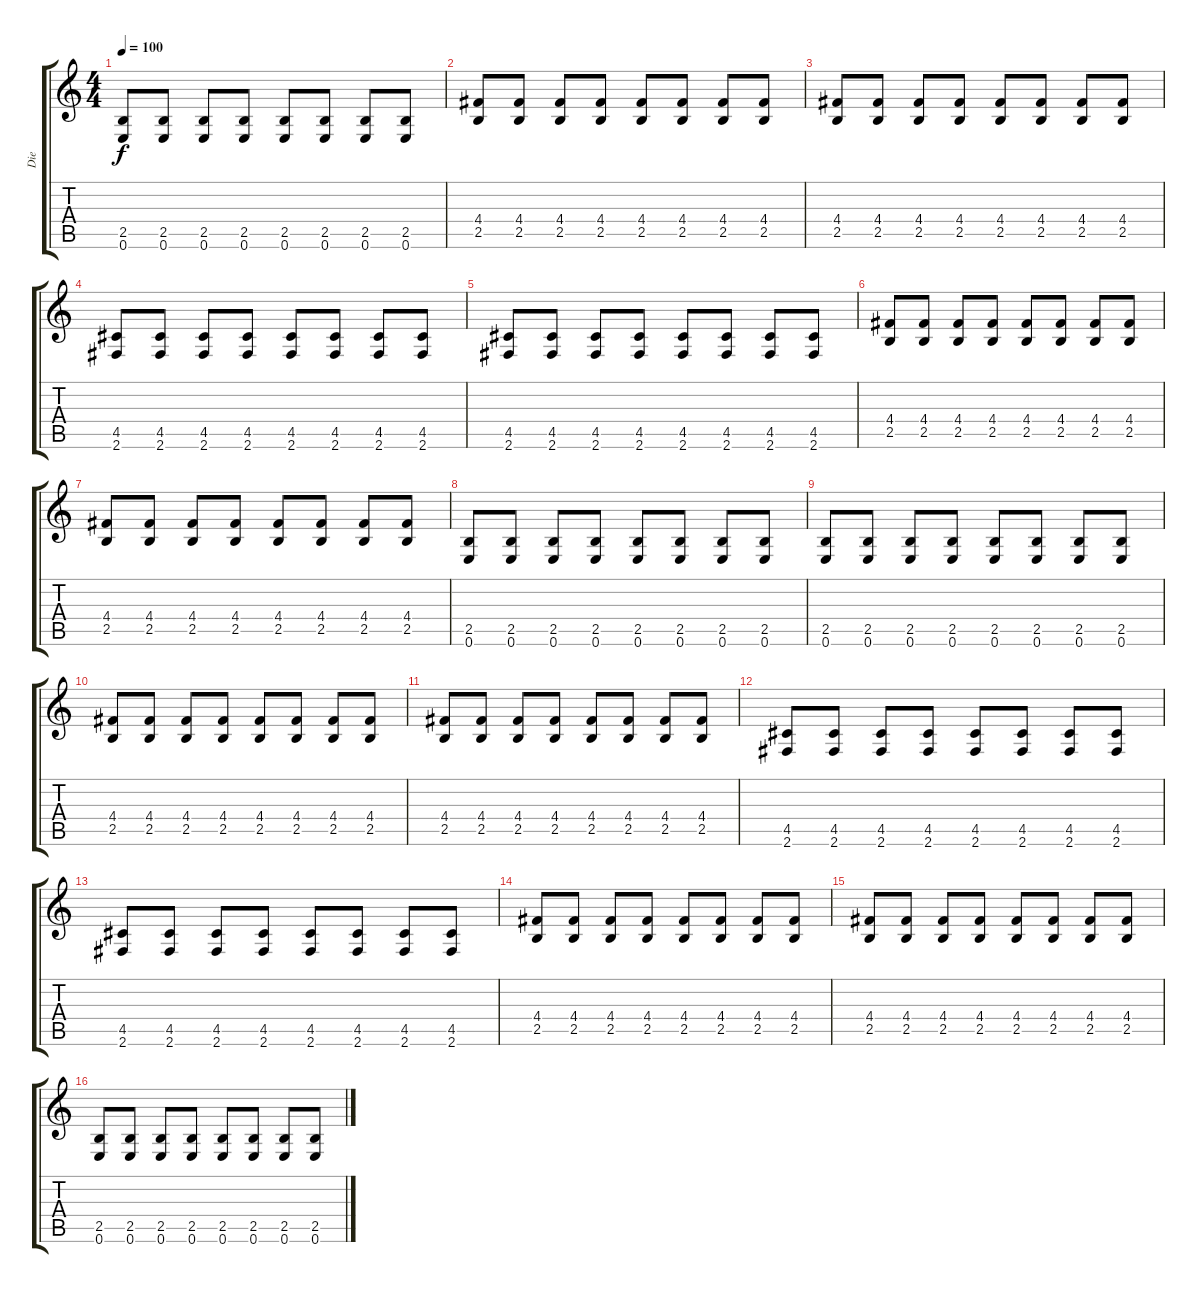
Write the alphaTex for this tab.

\track ("Die" "Die") {instrument electricguitarclean}
\staff {score tabs}
\tuning (E4 B3 G3 D3 A2 E2) {hide}
\ts (4 4)
\tempo 100
\clef g2
\ks c
(2.5 0.6).8{dy f} (2.5 0.6).8 (2.5 0.6).8 (2.5 0.6).8 (2.5 0.6).8 (2.5 0.6).8 (2.5 0.6).8 (2.5 0.6).8 |
(4.4 2.5).8 (4.4 2.5).8 (4.4 2.5).8 (4.4 2.5).8 (4.4 2.5).8 (4.4 2.5).8 (4.4 2.5).8 (4.4 2.5).8 |
(4.4 2.5).8 (4.4 2.5).8 (4.4 2.5).8 (4.4 2.5).8 (4.4 2.5).8 (4.4 2.5).8 (4.4 2.5).8 (4.4 2.5).8 |
(4.5 2.6).8 (4.5 2.6).8 (4.5 2.6).8 (4.5 2.6).8 (4.5 2.6).8 (4.5 2.6).8 (4.5 2.6).8 (4.5 2.6).8 |
(4.5 2.6).8 (4.5 2.6).8 (4.5 2.6).8 (4.5 2.6).8 (4.5 2.6).8 (4.5 2.6).8 (4.5 2.6).8 (4.5 2.6).8 |
(4.4 2.5).8 (4.4 2.5).8 (4.4 2.5).8 (4.4 2.5).8 (4.4 2.5).8 (4.4 2.5).8 (4.4 2.5).8 (4.4 2.5).8 |
(4.4 2.5).8 (4.4 2.5).8 (4.4 2.5).8 (4.4 2.5).8 (4.4 2.5).8 (4.4 2.5).8 (4.4 2.5).8 (4.4 2.5).8 |
(2.5 0.6).8 (2.5 0.6).8 (2.5 0.6).8 (2.5 0.6).8 (2.5 0.6).8 (2.5 0.6).8 (2.5 0.6).8 (2.5 0.6).8 |
(2.5 0.6).8 (2.5 0.6).8 (2.5 0.6).8 (2.5 0.6).8 (2.5 0.6).8 (2.5 0.6).8 (2.5 0.6).8 (2.5 0.6).8 |
(4.4 2.5).8 (4.4 2.5).8 (4.4 2.5).8 (4.4 2.5).8 (4.4 2.5).8 (4.4 2.5).8 (4.4 2.5).8 (4.4 2.5).8 |
(4.4 2.5).8 (4.4 2.5).8 (4.4 2.5).8 (4.4 2.5).8 (4.4 2.5).8 (4.4 2.5).8 (4.4 2.5).8 (4.4 2.5).8 |
(4.5 2.6).8 (4.5 2.6).8 (4.5 2.6).8 (4.5 2.6).8 (4.5 2.6).8 (4.5 2.6).8 (4.5 2.6).8 (4.5 2.6).8 |
(4.5 2.6).8 (4.5 2.6).8 (4.5 2.6).8 (4.5 2.6).8 (4.5 2.6).8 (4.5 2.6).8 (4.5 2.6).8 (4.5 2.6).8 |
(4.4 2.5).8 (4.4 2.5).8 (4.4 2.5).8 (4.4 2.5).8 (4.4 2.5).8 (4.4 2.5).8 (4.4 2.5).8 (4.4 2.5).8 |
(4.4 2.5).8 (4.4 2.5).8 (4.4 2.5).8 (4.4 2.5).8 (4.4 2.5).8 (4.4 2.5).8 (4.4 2.5).8 (4.4 2.5).8 |
(2.5 0.6).8 (2.5 0.6).8 (2.5 0.6).8 (2.5 0.6).8 (2.5 0.6).8 (2.5 0.6).8 (2.5 0.6).8 (2.5 0.6).8
